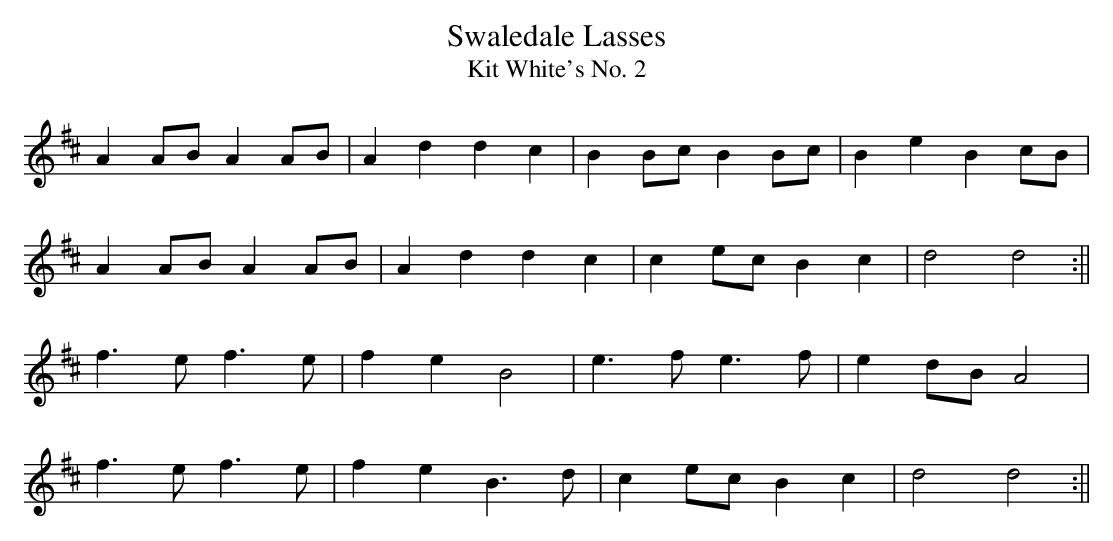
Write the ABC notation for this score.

X:1
T: Swaledale Lasses
T:Kit White's No. 2
M:2|2
K:D
A2 AB A2 AB | A2 d2 d2 c2 | B2 Bc B2 Bc | B2 e2 B2 cB |
A2 AB A2 AB | A2 d2 d2 c2 | c2 ec B2 c2 | d4 d4 :||
f3 e f3 e | f2 e2 B4 | e3 f e3 f | e2 dB A4 |
f3 e f3 e | f2 e2 B3 d | c2 ec B2 c2 | d4 d4 :||
